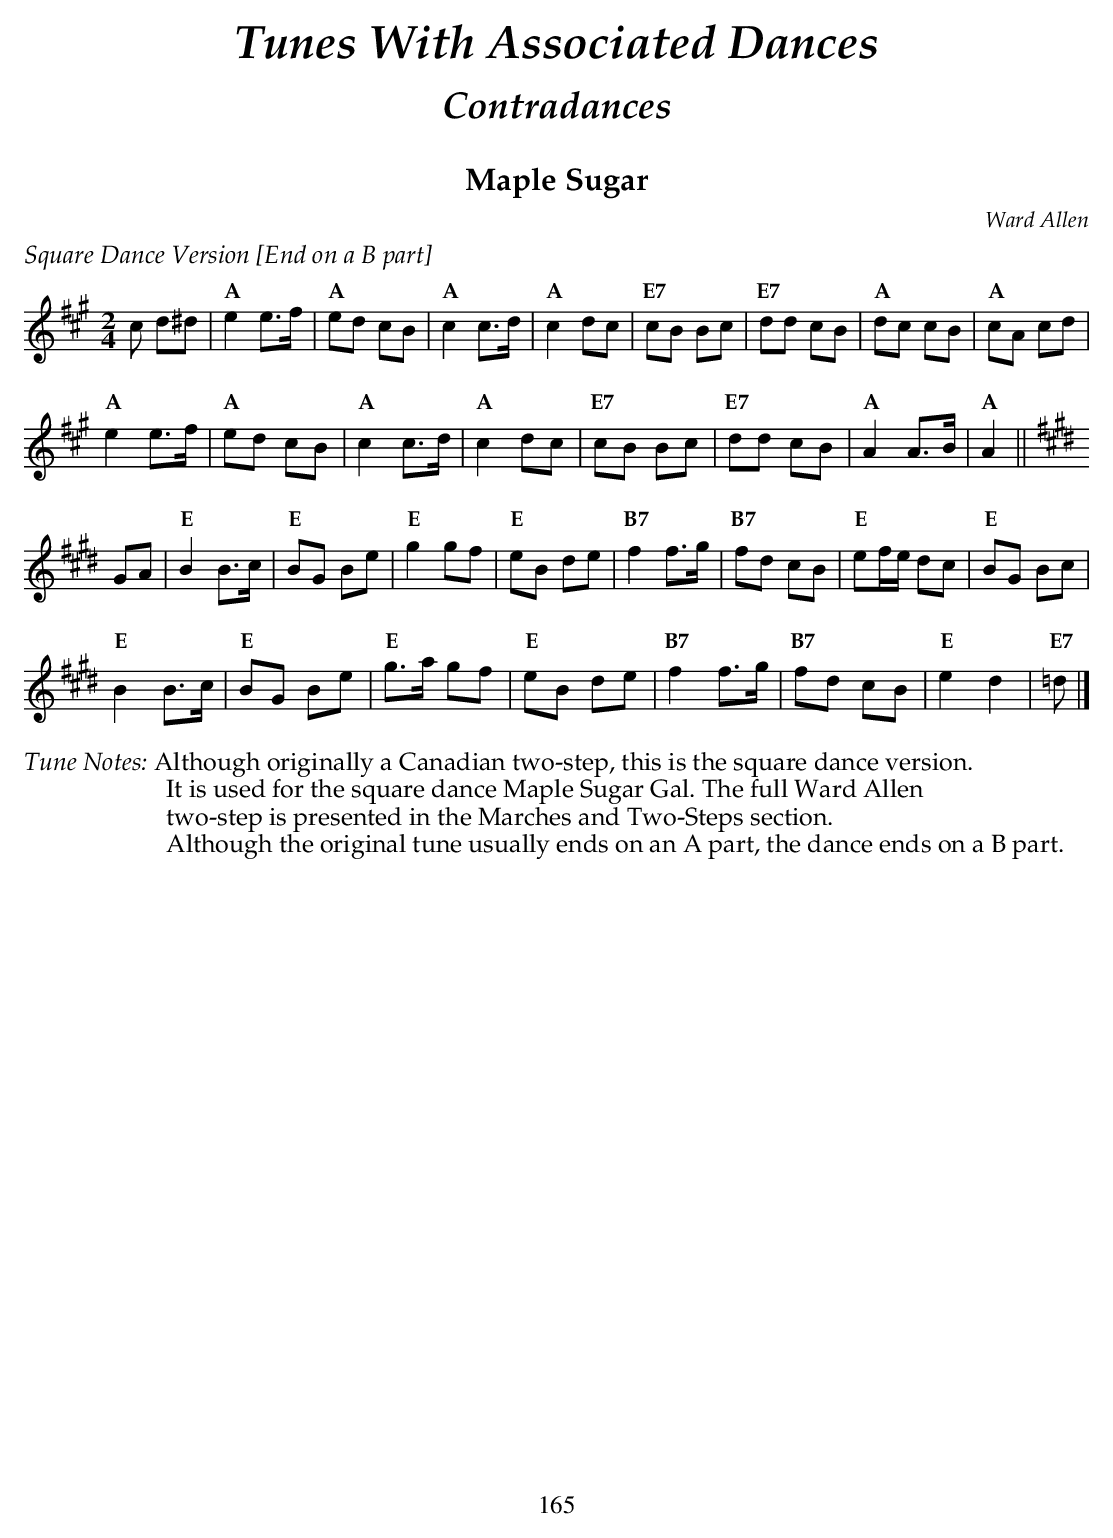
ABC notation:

X:1
T:Maple Sugar
C:Ward Allen
M:2/4
L:1/8
K:A
%%text $2Square Dance Version [End on a B part]$0
c d^d |\
"A" e2 e>f | "A"  ed cB | "A" c2 c>d | "A" c2 dc |\
"E7" cB Bc | "E7" dd cB | "A" dc cB  | "A" cA cd |
"A" e2 e>f | "A"  ed cB | "A" c2 c>d | "A" c2 dc |\
"E7" cB Bc | "E7" dd cB | "A" A2 A>B | "A" A2    ||
K:Emaj
GA |\
"E" B2 B>c | "E" BG Be  | "E" g2     gf   | "E" eB de  |\
"B7" f2f>g | "B7" fd cB | "E" ef/2e/2 dc  | "E" BG Bc  |
"E" B2 B>c | "E" BG Be  | "E" g>a     gf  | "E" eB de  |\
"B7" f2f>g | "B7" fd cB | "E" e2       d2 | "E7" =d    |]
